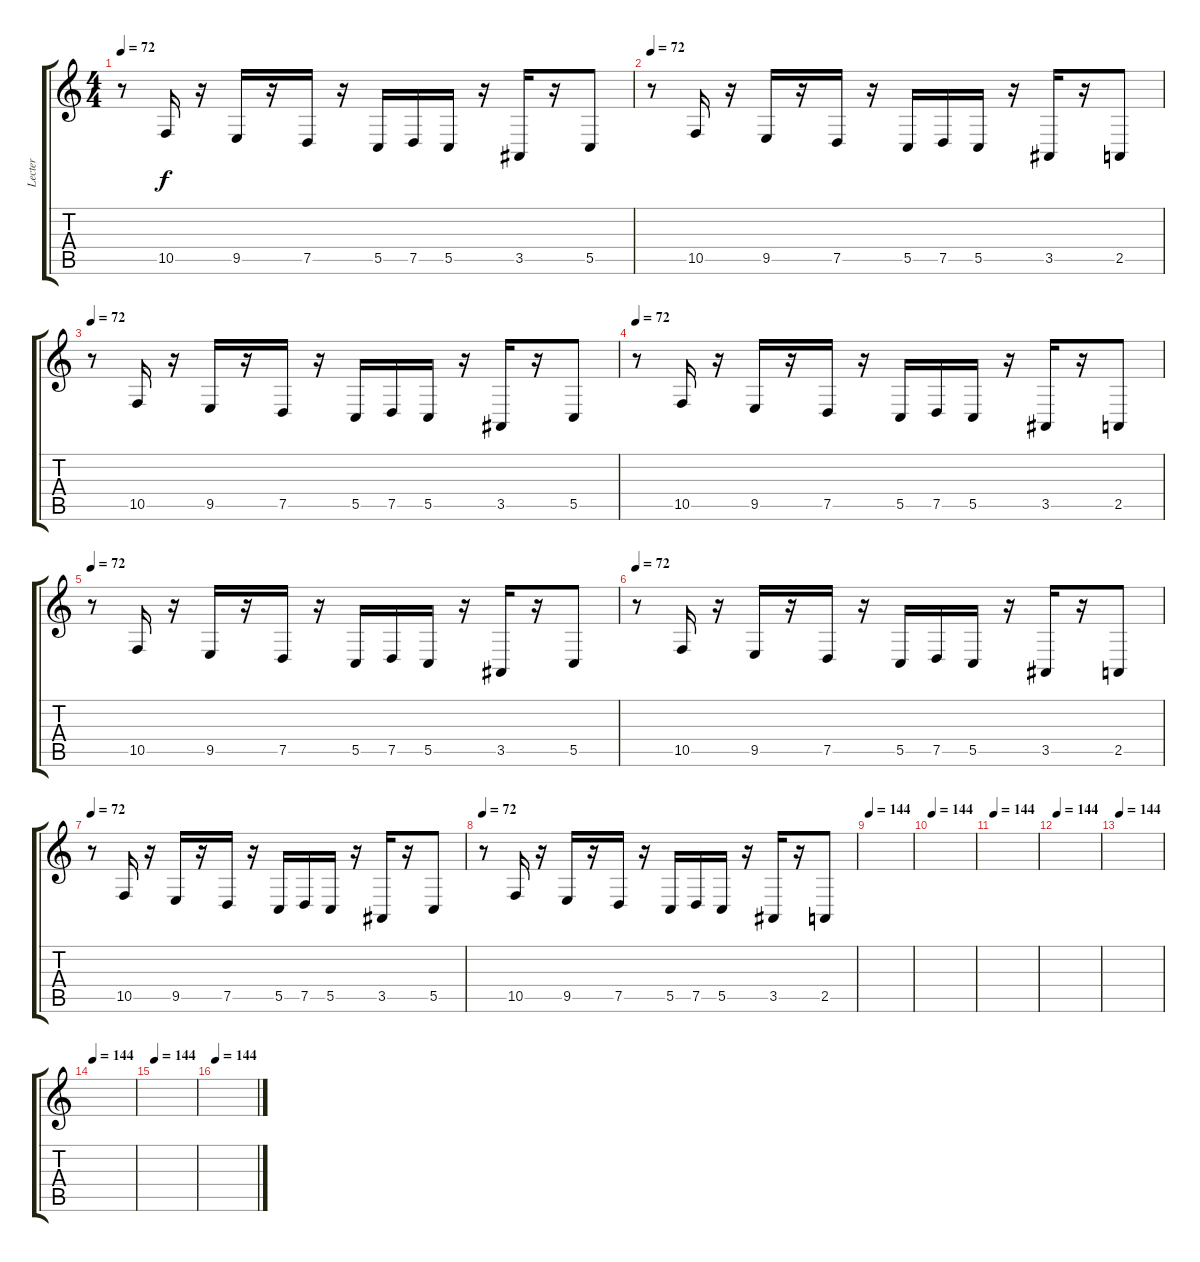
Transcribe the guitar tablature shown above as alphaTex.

\track ("Lecter" "Lecter") {instrument stringensemble1}
\staff {score tabs}
\tuning (D4 A3 F3 C3 G2 D2) {hide}
\ts (4 4)
\tempo 72
\clef g2
\ks c
r.8{dy f} 10.5.16 r.16 9.5.16 r.16 7.5.16 r.16 5.5.16 7.5.16 5.5.16 r.16 3.5.16 r.16 5.5.8 |
\tempo 72
r.8 10.5.16 r.16 9.5.16 r.16 7.5.16 r.16 5.5.16 7.5.16 5.5.16 r.16 3.5.16 r.16 2.5.8 |
\tempo 72
r.8 10.5.16 r.16 9.5.16 r.16 7.5.16 r.16 5.5.16 7.5.16 5.5.16 r.16 3.5.16 r.16 5.5.8 |
\tempo 72
r.8 10.5.16 r.16 9.5.16 r.16 7.5.16 r.16 5.5.16 7.5.16 5.5.16 r.16 3.5.16 r.16 2.5.8 |
\tempo 72
r.8 10.5.16 r.16 9.5.16 r.16 7.5.16 r.16 5.5.16 7.5.16 5.5.16 r.16 3.5.16 r.16 5.5.8 |
\tempo 72
r.8 10.5.16 r.16 9.5.16 r.16 7.5.16 r.16 5.5.16 7.5.16 5.5.16 r.16 3.5.16 r.16 2.5.8 |
\tempo 72
r.8 10.5.16 r.16 9.5.16 r.16 7.5.16 r.16 5.5.16 7.5.16 5.5.16 r.16 3.5.16 r.16 5.5.8 |
\tempo 72
r.8 10.5.16 r.16 9.5.16 r.16 7.5.16 r.16 5.5.16 7.5.16 5.5.16 r.16 3.5.16 r.16 2.5.8 |
\tempo 144
|
\tempo 144
|
\tempo 144
|
\tempo 144
|
\tempo 144
|
\tempo 144
|
\tempo 144
|
\tempo 144
